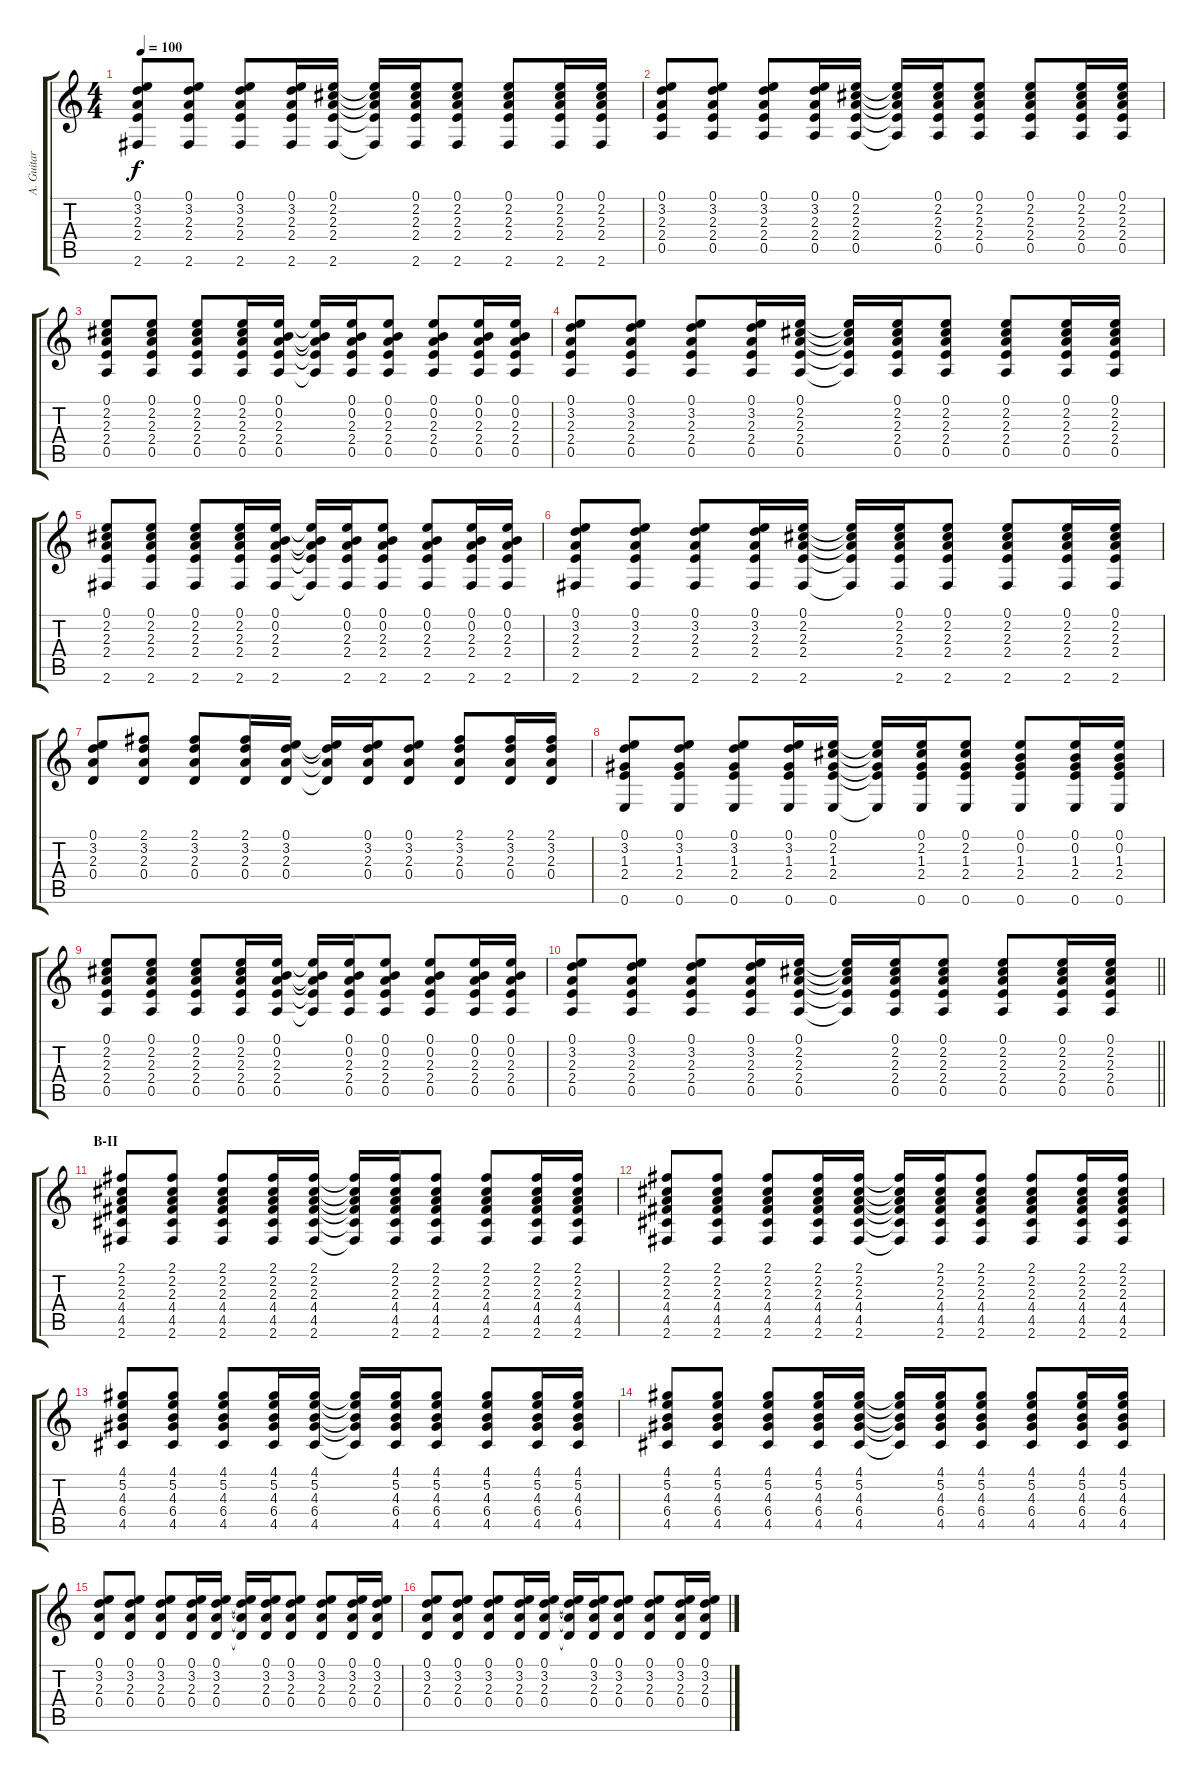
\track ("A. Guitar III (Tora) " "A. Guitar ") {instrument acousticguitarsteel}
\staff {score tabs}
\tuning (E4 B3 G3 D3 A2 E2) {hide}
\ts (4 4)
\tempo 100
\clef g2
\ks c
(0.1 3.2 2.3 2.4 2.6).8{dy f} (0.1 3.2 2.3 2.4 2.6).8 (0.1 3.2 2.3 2.4 2.6).8 (0.1 3.2 2.3 2.4 2.6).16 (0.1 2.2 2.3 2.4 2.6).16 (0.1{t} 2.2{t} 2.3{t} 2.4{t} 2.6{t}).16 (0.1 2.2 2.3 2.4 2.6).16 (0.1 2.2 2.3 2.4 2.6).8 (0.1 2.2 2.3 2.4 2.6).8 (0.1 2.2 2.3 2.4 2.6).16 (0.1 2.2 2.3 2.4 2.6).16 |
(0.1 3.2 2.3 2.4 0.5).8 (0.1 3.2 2.3 2.4 0.5).8 (0.1 3.2 2.3 2.4 0.5).8 (0.1 3.2 2.3 2.4 0.5).16 (0.1 2.2 2.3 2.4 0.5).16 (0.1{t} 2.2{t} 2.3{t} 2.4{t} 0.5{t}).16 (0.1 2.2 2.3 2.4 0.5).16 (0.1 2.2 2.3 2.4 0.5).8 (0.1 2.2 2.3 2.4 0.5).8 (0.1 2.2 2.3 2.4 0.5).16 (0.1 2.2 2.3 2.4 0.5).16 |
(0.1 2.2 2.3 2.4 0.5).8 (0.1 2.2 2.3 2.4 0.5).8 (0.1 2.2 2.3 2.4 0.5).8 (0.1 2.2 2.3 2.4 0.5).16 (0.1 0.2 2.3 2.4 0.5).16 (0.1{t} 0.2{t} 2.3{t} 2.4{t} 0.5{t}).16 (0.1 0.2 2.3 2.4 0.5).16 (0.1 0.2 2.3 2.4 0.5).8 (0.1 0.2 2.3 2.4 0.5).8 (0.1 0.2 2.3 2.4 0.5).16 (0.1 0.2 2.3 2.4 0.5).16 |
(0.1 3.2 2.3 2.4 0.5).8 (0.1 3.2 2.3 2.4 0.5).8 (0.1 3.2 2.3 2.4 0.5).8 (0.1 3.2 2.3 2.4 0.5).16 (0.1 2.2 2.3 2.4 0.5).16 (0.1{t} 2.2{t} 2.3{t} 2.4{t} 0.5{t}).16 (0.1 2.2 2.3 2.4 0.5).16 (0.1 2.2 2.3 2.4 0.5).8 (0.1 2.2 2.3 2.4 0.5).8 (0.1 2.2 2.3 2.4 0.5).16 (0.1 2.2 2.3 2.4 0.5).16 |
(0.1 2.2 2.3 2.4 2.6).8 (0.1 2.2 2.3 2.4 2.6).8 (0.1 2.2 2.3 2.4 2.6).8 (0.1 2.2 2.3 2.4 2.6).16 (0.1 0.2 2.3 2.4 2.6).16 (0.1{t} 0.2{t} 2.3{t} 2.4{t} 2.6{t}).16 (0.1 0.2 2.3 2.4 2.6).16 (0.1 0.2 2.3 2.4 2.6).8 (0.1 0.2 2.3 2.4 2.6).8 (0.1 0.2 2.3 2.4 2.6).16 (0.1 0.2 2.3 2.4 2.6).16 |
(0.1 3.2 2.3 2.4 2.6).8 (0.1 3.2 2.3 2.4 2.6).8 (0.1 3.2 2.3 2.4 2.6).8 (0.1 3.2 2.3 2.4 2.6).16 (0.1 2.2 2.3 2.4 2.6).16 (0.1{t} 2.2{t} 2.3{t} 2.4{t} 2.6{t}).16 (0.1 2.2 2.3 2.4 2.6).16 (0.1 2.2 2.3 2.4 2.6).8 (0.1 2.2 2.3 2.4 2.6).8 (0.1 2.2 2.3 2.4 2.6).16 (0.1 2.2 2.3 2.4 2.6).16 |
(0.1 3.2 2.3 0.4).8 (2.1 3.2 2.3 0.4).8 (2.1 3.2 2.3 0.4).8 (2.1 3.2 2.3 0.4).16 (0.1 3.2 2.3 0.4).16 (0.1{t} 3.2{t} 2.3{t} 0.4{t}).16 (0.1 3.2 2.3 0.4).16 (0.1 3.2 2.3 0.4).8 (2.1 3.2 2.3 0.4).8 (2.1 3.2 2.3 0.4).16 (2.1 3.2 2.3 0.4).16 |
(0.1 3.2 1.3 2.4 0.6).8 (0.1 3.2 1.3 2.4 0.6).8 (0.1 3.2 1.3 2.4 0.6).8 (0.1 3.2 1.3 2.4 0.6).16 (0.1 2.2 1.3 2.4 0.6).16 (0.1{t} 2.2{t} 1.3{t} 2.4{t} 0.6{t}).16 (0.1 2.2 1.3 2.4 0.6).16 (0.1 2.2 1.3 2.4 0.6).8 (0.1 0.2 1.3 2.4 0.6).8 (0.1 0.2 1.3 2.4 0.6).16 (0.1 0.2 1.3 2.4 0.6).16 |
(0.1 2.2 2.3 2.4 0.5).8 (0.1 2.2 2.3 2.4 0.5).8 (0.1 2.2 2.3 2.4 0.5).8 (0.1 2.2 2.3 2.4 0.5).16 (0.1 0.2 2.3 2.4 0.5).16 (0.1{t} 0.2{t} 2.3{t} 2.4{t} 0.5{t}).16 (0.1 0.2 2.3 2.4 0.5).16 (0.1 0.2 2.3 2.4 0.5).8 (0.1 0.2 2.3 2.4 0.5).8 (0.1 0.2 2.3 2.4 0.5).16 (0.1 0.2 2.3 2.4 0.5).16 |
\barLineRight lightlight
(0.1 3.2 2.3 2.4 0.5).8 (0.1 3.2 2.3 2.4 0.5).8 (0.1 3.2 2.3 2.4 0.5).8 (0.1 3.2 2.3 2.4 0.5).16 (0.1 2.2 2.3 2.4 0.5).16 (0.1{t} 2.2{t} 2.3{t} 2.4{t} 0.5{t}).16 (0.1 2.2 2.3 2.4 0.5).16 (0.1 2.2 2.3 2.4 0.5).8 (0.1 2.2 2.3 2.4 0.5).8 (0.1 2.2 2.3 2.4 0.5).16 (0.1 2.2 2.3 2.4 0.5).16 |
\section ("" "B-II")
(2.1 2.2 2.3 4.4 4.5 2.6).8 (2.1 2.2 2.3 4.4 4.5 2.6).8 (2.1 2.2 2.3 4.4 4.5 2.6).8 (2.1 2.2 2.3 4.4 4.5 2.6).16 (2.1 2.2 2.3 4.4 4.5 2.6).16 (2.1{t} 2.2{t} 2.3{t} 4.4{t} 4.5{t} 2.6{t}).16 (2.1 2.2 2.3 4.4 4.5 2.6).16 (2.1 2.2 2.3 4.4 4.5 2.6).8 (2.1 2.2 2.3 4.4 4.5 2.6).8 (2.1 2.2 2.3 4.4 4.5 2.6).16 (2.1 2.2 2.3 4.4 4.5 2.6).16 |
(2.1 2.2 2.3 4.4 4.5 2.6).8 (2.1 2.2 2.3 4.4 4.5 2.6).8 (2.1 2.2 2.3 4.4 4.5 2.6).8 (2.1 2.2 2.3 4.4 4.5 2.6).16 (2.1 2.2 2.3 4.4 4.5 2.6).16 (2.1{t} 2.2{t} 2.3{t} 4.4{t} 4.5{t} 2.6{t}).16 (2.1 2.2 2.3 4.4 4.5 2.6).16 (2.1 2.2 2.3 4.4 4.5 2.6).8 (2.1 2.2 2.3 4.4 4.5 2.6).8 (2.1 2.2 2.3 4.4 4.5 2.6).16 (2.1 2.2 2.3 4.4 4.5 2.6).16 |
(4.1 5.2 4.3 6.4 4.5).8 (4.1 5.2 4.3 6.4 4.5).8 (4.1 5.2 4.3 6.4 4.5).8 (4.1 5.2 4.3 6.4 4.5).16 (4.1 5.2 4.3 6.4 4.5).16 (4.1{t} 5.2{t} 4.3{t} 6.4{t} 4.5{t}).16 (4.1 5.2 4.3 6.4 4.5).16 (4.1 5.2 4.3 6.4 4.5).8 (4.1 5.2 4.3 6.4 4.5).8 (4.1 5.2 4.3 6.4 4.5).16 (4.1 5.2 4.3 6.4 4.5).16 |
(4.1 5.2 4.3 6.4 4.5).8 (4.1 5.2 4.3 6.4 4.5).8 (4.1 5.2 4.3 6.4 4.5).8 (4.1 5.2 4.3 6.4 4.5).16 (4.1 5.2 4.3 6.4 4.5).16 (4.1{t} 5.2{t} 4.3{t} 6.4{t} 4.5{t}).16 (4.1 5.2 4.3 6.4 4.5).16 (4.1 5.2 4.3 6.4 4.5).8 (4.1 5.2 4.3 6.4 4.5).8 (4.1 5.2 4.3 6.4 4.5).16 (4.1 5.2 4.3 6.4 4.5).16 |
(0.1 3.2 2.3 0.4).8 (0.1 3.2 2.3 0.4).8 (0.1 3.2 2.3 0.4).8 (0.1 3.2 2.3 0.4).16 (0.1 3.2 2.3 0.4).16 (0.1{t} 3.2{t} 2.3{t} 0.4{t}).16 (0.1 3.2 2.3 0.4).16 (0.1 3.2 2.3 0.4).8 (0.1 3.2 2.3 0.4).8 (0.1 3.2 2.3 0.4).16 (0.1 3.2 2.3 0.4).16 |
(0.1 3.2 2.3 0.4).8 (0.1 3.2 2.3 0.4).8 (0.1 3.2 2.3 0.4).8 (0.1 3.2 2.3 0.4).16 (0.1 3.2 2.3 0.4).16 (0.1{t} 3.2{t} 2.3{t} 0.4{t}).16 (0.1 3.2 2.3 0.4).16 (0.1 3.2 2.3 0.4).8 (0.1 3.2 2.3 0.4).8 (0.1 3.2 2.3 0.4).16 (0.1 3.2 2.3 0.4).16
